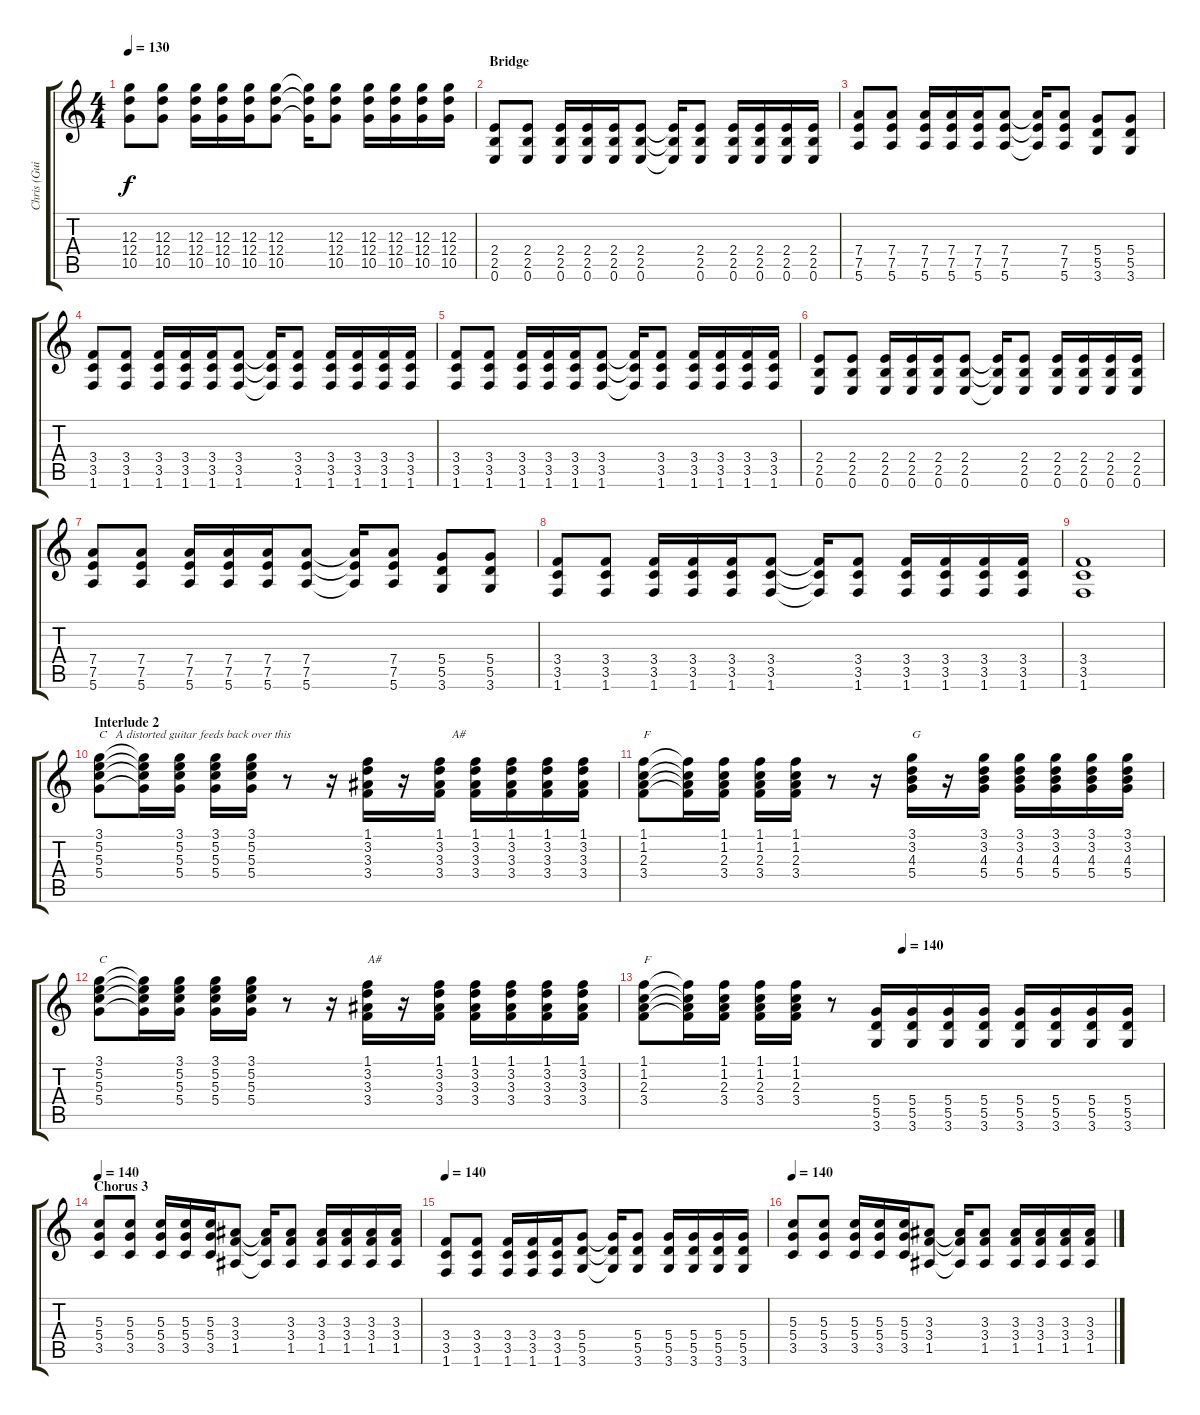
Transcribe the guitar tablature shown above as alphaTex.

\track ("Chris (Guitar)" "Chris (Gui") {instrument electricguitarclean}
\staff {score tabs}
\tuning (E4 B3 G3 D3 A2 E2) {hide}
\ts (4 4)
\tempo 130
\clef g2
\ks c
(12.3 12.4 10.5).8{dy f instrument distortionguitar} (12.3 12.4 10.5).8 (12.3 12.4 10.5).16 (12.3 12.4 10.5).16 (12.3 12.4 10.5).16 (12.3 12.4 10.5).8 (12.3{t} 12.4{t} 10.5{t}).16 (12.3 12.4 10.5).8 (12.3 12.4 10.5).16 (12.3 12.4 10.5).16 (12.3 12.4 10.5).16 (12.3 12.4 10.5).16 |
\section ("" "Bridge")
(2.4 2.5 0.6).8{instrument distortionguitar} (2.4 2.5 0.6).8 (2.4 2.5 0.6).16 (2.4 2.5 0.6).16 (2.4 2.5 0.6).16 (2.4 2.5 0.6).8 (2.4{t} 2.5{t} 0.6{t}).16 (2.4 2.5 0.6).8 (2.4 2.5 0.6).16 (2.4 2.5 0.6).16 (2.4 2.5 0.6).16 (2.4 2.5 0.6).16 |
(7.4 7.5 5.6).8{instrument distortionguitar} (7.4 7.5 5.6).8 (7.4 7.5 5.6).16 (7.4 7.5 5.6).16 (7.4 7.5 5.6).16 (7.4 7.5 5.6).8 (7.4{t} 7.5{t} 5.6{t}).16 (7.4 7.5 5.6).8 (5.4 5.5 3.6).8 (5.4 5.5 3.6).8 |
(3.4 3.5 1.6).8{instrument distortionguitar} (3.4 3.5 1.6).8 (3.4 3.5 1.6).16 (3.4 3.5 1.6).16 (3.4 3.5 1.6).16 (3.4 3.5 1.6).8 (3.4{t} 3.5{t} 1.6{t}).16 (3.4 3.5 1.6).8 (3.4 3.5 1.6).16 (3.4 3.5 1.6).16 (3.4 3.5 1.6).16 (3.4 3.5 1.6).16 |
(3.4 3.5 1.6).8{instrument distortionguitar} (3.4 3.5 1.6).8 (3.4 3.5 1.6).16 (3.4 3.5 1.6).16 (3.4 3.5 1.6).16 (3.4 3.5 1.6).8 (3.4{t} 3.5{t} 1.6{t}).16 (3.4 3.5 1.6).8 (3.4 3.5 1.6).16 (3.4 3.5 1.6).16 (3.4 3.5 1.6).16 (3.4 3.5 1.6).16 |
(2.4 2.5 0.6).8{instrument distortionguitar} (2.4 2.5 0.6).8 (2.4 2.5 0.6).16 (2.4 2.5 0.6).16 (2.4 2.5 0.6).16 (2.4 2.5 0.6).8 (2.4{t} 2.5{t} 0.6{t}).16 (2.4 2.5 0.6).8 (2.4 2.5 0.6).16 (2.4 2.5 0.6).16 (2.4 2.5 0.6).16 (2.4 2.5 0.6).16 |
(7.4 7.5 5.6).8{instrument distortionguitar} (7.4 7.5 5.6).8 (7.4 7.5 5.6).16 (7.4 7.5 5.6).16 (7.4 7.5 5.6).16 (7.4 7.5 5.6).8 (7.4{t} 7.5{t} 5.6{t}).16 (7.4 7.5 5.6).8 (5.4 5.5 3.6).8 (5.4 5.5 3.6).8 |
(3.4 3.5 1.6).8{instrument distortionguitar} (3.4 3.5 1.6).8 (3.4 3.5 1.6).16 (3.4 3.5 1.6).16 (3.4 3.5 1.6).16 (3.4 3.5 1.6).8 (3.4{t} 3.5{t} 1.6{t}).16 (3.4 3.5 1.6).8 (3.4 3.5 1.6).16 (3.4 3.5 1.6).16 (3.4 3.5 1.6).16 (3.4 3.5 1.6).16 |
(3.4 3.5 1.6).1 |
\section ("" "Interlude 2")
(3.1 5.2 5.3 5.4).8{txt "C   A distorted guitar feeds back over this" instrument electricguitarclean} (3.1{t} 5.2{t} 5.3{t} 5.4{t}).16 (3.1 5.2 5.3 5.4).16 (3.1 5.2 5.3 5.4).16 (3.1 5.2 5.3 5.4).16 r.8 r.16 (1.1 3.2 3.3 3.4).16 r.16 (1.1 3.2 3.3 3.4).16{txt "    A#"} (1.1 3.2 3.3 3.4).16 (1.1 3.2 3.3 3.4).16 (1.1 3.2 3.3 3.4).16 (1.1 3.2 3.3 3.4).16 |
(1.1 1.2 2.3 3.4).8{txt "F"} (1.1{t} 1.2{t} 2.3{t} 3.4{t}).16 (1.1 1.2 2.3 3.4).16 (1.1 1.2 2.3 3.4).16 (1.1 1.2 2.3 3.4).16 r.8 r.16 (3.1 3.2 4.3 5.4).16{txt "G"} r.16 (3.1 3.2 4.3 5.4).16 (3.1 3.2 4.3 5.4).16 (3.1 3.2 4.3 5.4).16 (3.1 3.2 4.3 5.4).16 (3.1 3.2 4.3 5.4).16 |
(3.1 5.2 5.3 5.4).8{txt "C"} (3.1{t} 5.2{t} 5.3{t} 5.4{t}).16 (3.1 5.2 5.3 5.4).16 (3.1 5.2 5.3 5.4).16 (3.1 5.2 5.3 5.4).16 r.8 r.16 (1.1 3.2 3.3 3.4).16{txt "A#"} r.16 (1.1 3.2 3.3 3.4).16 (1.1 3.2 3.3 3.4).16 (1.1 3.2 3.3 3.4).16 (1.1 3.2 3.3 3.4).16 (1.1 3.2 3.3 3.4).16 |
\tempo (140 0.5)
(1.1 1.2 2.3 3.4).8{txt "F"} (1.1{t} 1.2{t} 2.3{t} 3.4{t}).16 (1.1 1.2 2.3 3.4).16 (1.1 1.2 2.3 3.4).16 (1.1 1.2 2.3 3.4).16 r.8 (5.4 5.5 3.6).16{instrument distortionguitar} (5.4 5.5 3.6).16 (5.4 5.5 3.6).16 (5.4 5.5 3.6).16 (5.4 5.5 3.6).16 (5.4 5.5 3.6).16 (5.4 5.5 3.6).16 (5.4 5.5 3.6).16 |
\section ("" "Chorus 3")
\tempo 140
(5.3 5.4 3.5).8{instrument distortionguitar} (5.3 5.4 3.5).8 (5.3 5.4 3.5).16 (5.3 5.4 3.5).16 (5.3 5.4 3.5).16 (3.3 3.4 1.5).8 (3.3{t} 3.4{t} 1.5{t}).16 (3.3 3.4 1.5).8 (3.3 3.4 1.5).16 (3.3 3.4 1.5).16 (3.3 3.4 1.5).16 (3.3 3.4 1.5).16 |
\tempo 140
(3.4 3.5 1.6).8{instrument distortionguitar} (3.4 3.5 1.6).8 (3.4 3.5 1.6).16 (3.4 3.5 1.6).16 (3.4 3.5 1.6).16 (5.4 5.5 3.6).8 (5.4{t} 5.5{t} 3.6{t}).16 (5.4 5.5 3.6).8 (5.4 5.5 3.6).16 (5.4 5.5 3.6).16 (5.4 5.5 3.6).16 (5.4 5.5 3.6).16 |
\tempo 140
(5.3 5.4 3.5).8{instrument distortionguitar} (5.3 5.4 3.5).8 (5.3 5.4 3.5).16 (5.3 5.4 3.5).16 (5.3 5.4 3.5).16 (3.3 3.4 1.5).8 (3.3{t} 3.4{t} 1.5{t}).16 (3.3 3.4 1.5).8 (3.3 3.4 1.5).16 (3.3 3.4 1.5).16 (3.3 3.4 1.5).16 (3.3 3.4 1.5).16
